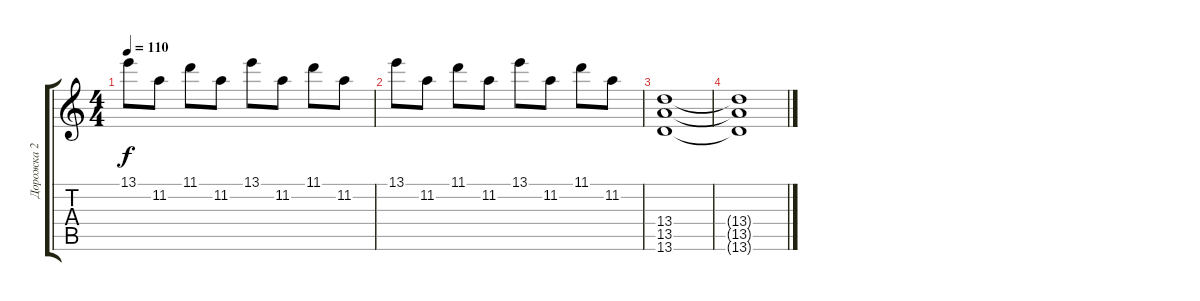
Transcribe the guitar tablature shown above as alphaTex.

\track ("Дорожка 2" "Дорожка 2") {instrument distortionguitar}
\staff {score tabs}
\tuning (Eb4 Bb3 Gb3 Db3 Ab2 Db2) {hide}
\ts (4 4)
\tempo 110
\clef g2
\ks c
13.1.8{dy f} 11.2.8 11.1.8 11.2.8 13.1.8 11.2.8 11.1.8 11.2.8 |
13.1.8 11.2.8 11.1.8 11.2.8 13.1.8 11.2.8 11.1.8 11.2.8 |
(13.4 13.5 13.6).1 |
(13.4{t} 13.5{t} 13.6{t}).1
